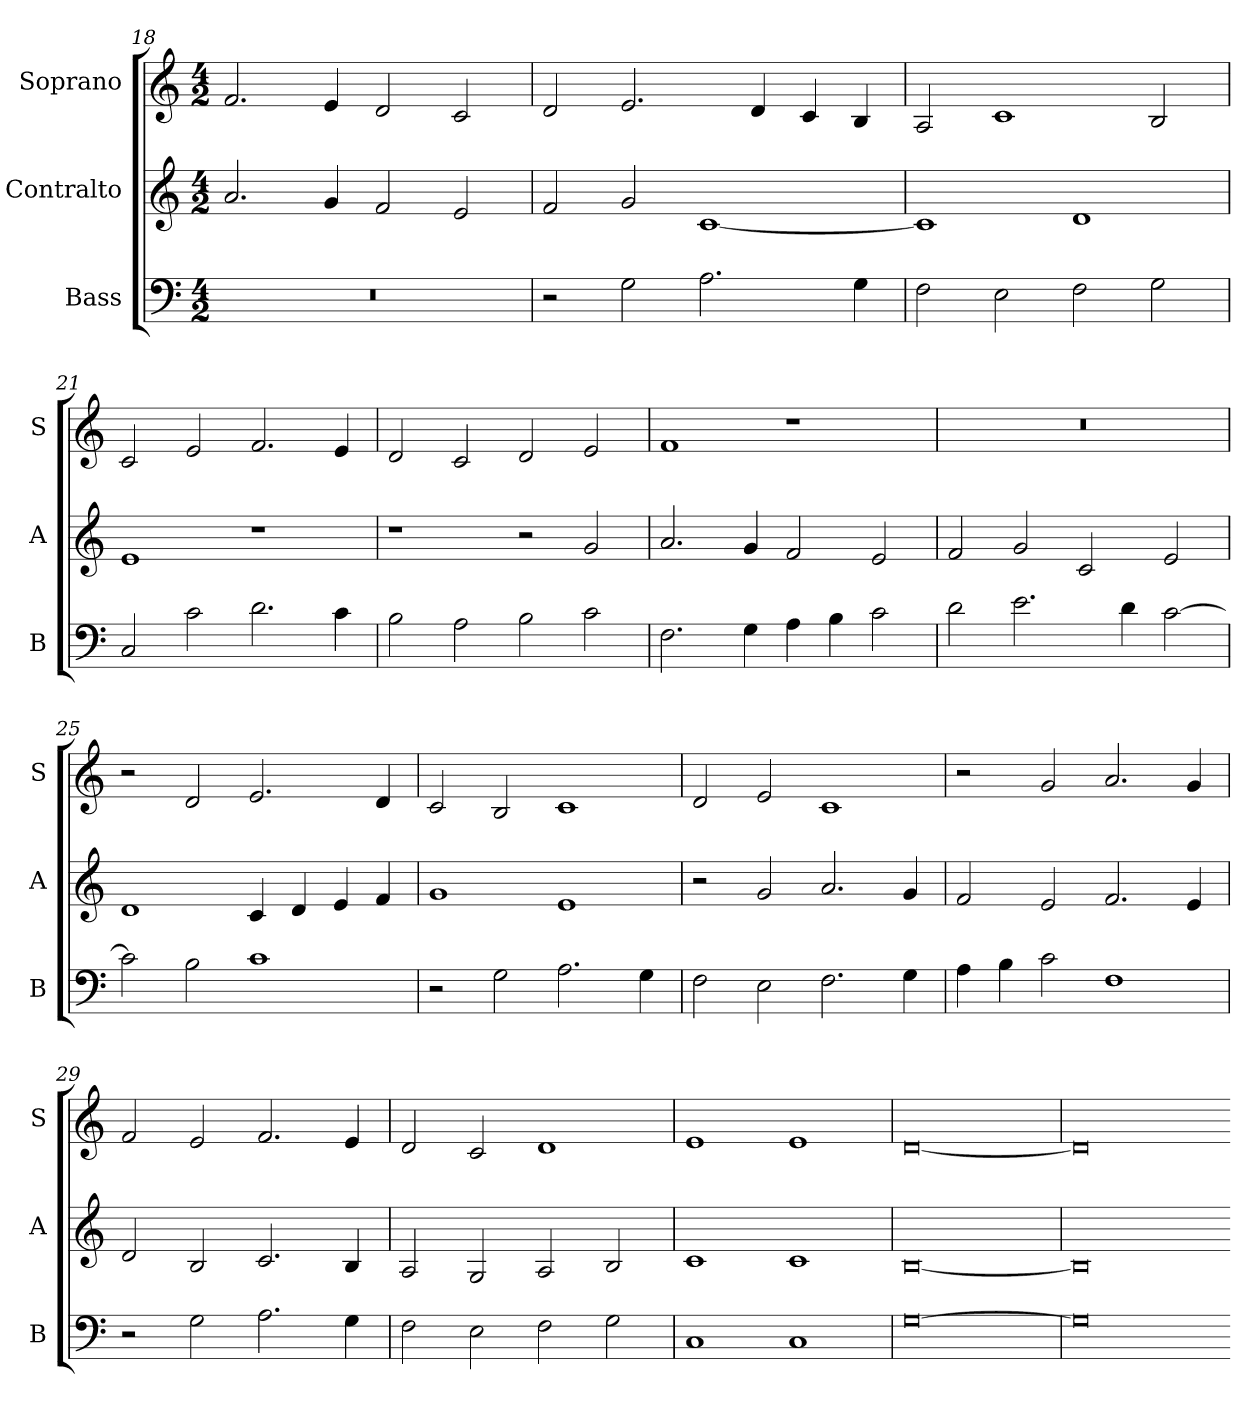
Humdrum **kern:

**kern	**kern	**kern
*part3	*part2	*part1
*staff3	*staff2	*staff1
*I"Bass	*I"Contralto	*I"Soprano
*I'B	*I'A	*I'S
*clefF4	*clefG2	*clefG2
*k[]	*k[]	*k[]
*G:mix	*G:mix	*G:mix
*M4/2	*M4/2	*M4/2
=18	=18	=18
0r	2.a	2.f
.	4g	4e
.	2f	2d
.	2e	2c
=19	=19	=19
2r	2f	2d
2G	2g	2.e
2.A	[1c	.
.	.	4d
.	.	4c
4G	.	4B
=20	=20	=20
2F	1c]	2A
2E	.	1c
2F	1d	.
2G	.	2B
=21	=21	=21
2C	1e	2c
2c	.	2e
2.d	1r	2.f
4c	.	4e
=22	=22	=22
2B	1r	2d
2A	.	2c
2B	2r	2d
2c	2g	2e
=23	=23	=23
2.F	2.a	1f
4G	4g	.
4A	2f	1r
4B	.	.
2c	2e	.
=24	=24	=24
2d	2f	0r
2.e	2g	.
.	2c	.
4d	.	.
[2c	2e	.
=25	=25	=25
2c]	1d	2r
2B	.	2d
1c	4c	2.e
.	4d	.
.	4e	.
.	4f	4d
=26	=26	=26
2r	1g	2c
2G	.	2B
2.A	1e	1c
4G	.	.
=27	=27	=27
2F	2r	2d
2E	2g	2e
2.F	2.a	1c
4G	4g	.
=28	=28	=28
4A	2f	2r
4B	.	.
2c	2e	2g
1F	2.f	2.a
.	4e	4g
=29	=29	=29
2r	2d	2f
2G	2B	2e
2.A	2.c	2.f
4G	4B	4e
=30	=30	=30
2F	2A	2d
2E	2G	2c
2F	2A	1d
2G	2B	.
=31	=31	=31
1C	1c	1e
1C	1c	1e
=32	=32	=32
[0G	[0B	[0d
=33	=33	=33
0G]	0B]	0d]
=-	=-	=-
*-	*-	*-
